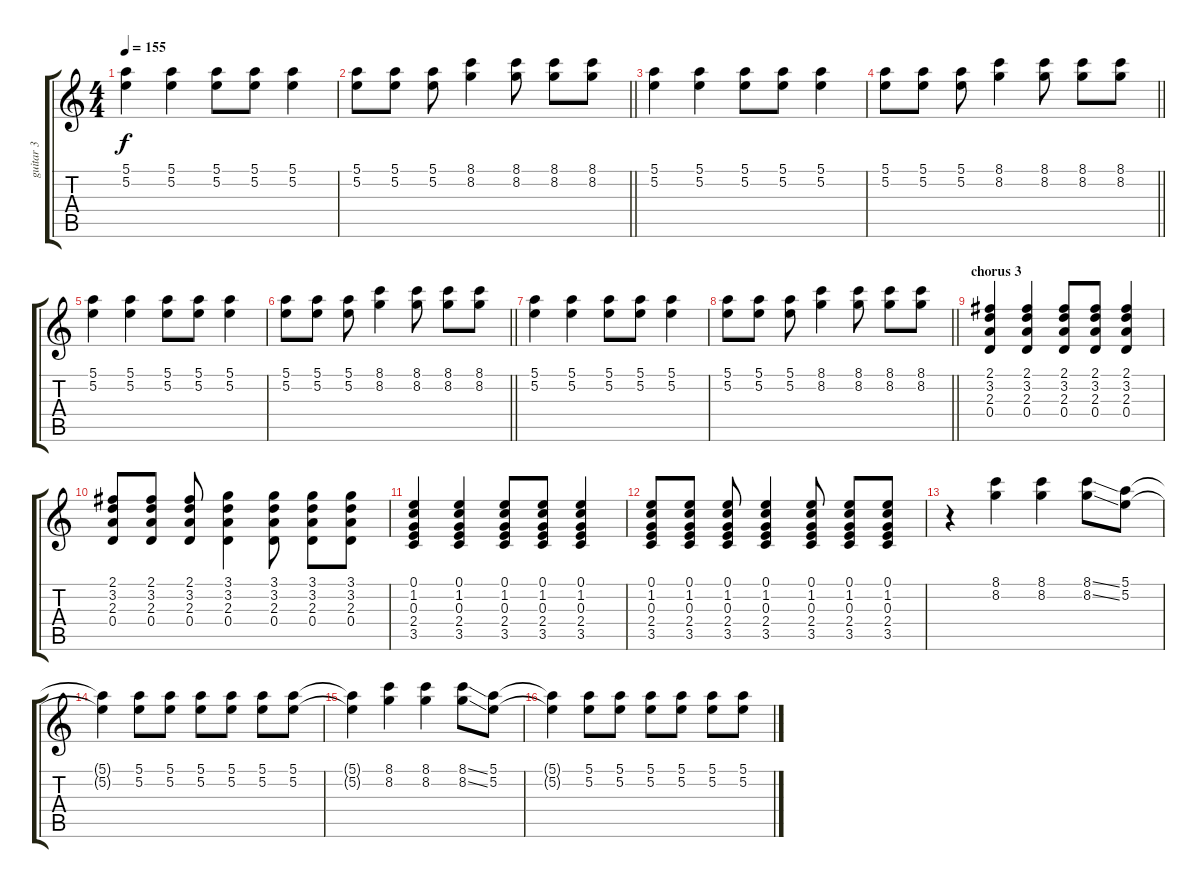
\track ("guitar 3" "guitar 3") {instrument electricguitarjazz}
\staff {score tabs}
\tuning (E4 B3 G3 D3 A2 E2) {hide}
\ts (4 4)
\tempo 155
\clef g2
\ks c
(5.1 5.2).4{dy f} (5.1 5.2).4 (5.1 5.2).8 (5.1 5.2).8 (5.1 5.2).4 |
\barLineRight lightlight
(5.1 5.2).8 (5.1 5.2).8 (5.1 5.2).8 (8.1 8.2).4 (8.1 8.2).8 (8.1 8.2).8 (8.1 8.2).8 |
(5.1 5.2).4 (5.1 5.2).4 (5.1 5.2).8 (5.1 5.2).8 (5.1 5.2).4 |
\barLineRight lightlight
(5.1 5.2).8 (5.1 5.2).8 (5.1 5.2).8 (8.1 8.2).4 (8.1 8.2).8 (8.1 8.2).8 (8.1 8.2).8 |
(5.1 5.2).4 (5.1 5.2).4 (5.1 5.2).8 (5.1 5.2).8 (5.1 5.2).4 |
\barLineRight lightlight
(5.1 5.2).8 (5.1 5.2).8 (5.1 5.2).8 (8.1 8.2).4 (8.1 8.2).8 (8.1 8.2).8 (8.1 8.2).8 |
(5.1 5.2).4 (5.1 5.2).4 (5.1 5.2).8 (5.1 5.2).8 (5.1 5.2).4 |
\barLineRight lightlight
(5.1 5.2).8 (5.1 5.2).8 (5.1 5.2).8 (8.1 8.2).4 (8.1 8.2).8 (8.1 8.2).8 (8.1 8.2).8 |
\section ("" "chorus 3")
(2.1 3.2 2.3 0.4).4 (2.1 3.2 2.3 0.4).4 (2.1 3.2 2.3 0.4).8 (2.1 3.2 2.3 0.4).8 (2.1 3.2 2.3 0.4).4 |
(2.1 3.2 2.3 0.4).8 (2.1 3.2 2.3 0.4).8 (2.1 3.2 2.3 0.4).8 (3.1 3.2 2.3 0.4).4 (3.1 3.2 2.3 0.4).8 (3.1 3.2 2.3 0.4).8 (3.1 3.2 2.3 0.4).8 |
(0.1 1.2 0.3 2.4 3.5).4 (0.1 1.2 0.3 2.4 3.5).4 (0.1 1.2 0.3 2.4 3.5).8 (0.1 1.2 0.3 2.4 3.5).8 (0.1 1.2 0.3 2.4 3.5).4 |
(0.1 1.2 0.3 2.4 3.5).8 (0.1 1.2 0.3 2.4 3.5).8 (0.1 1.2 0.3 2.4 3.5).8 (0.1 1.2 0.3 2.4 3.5).4 (0.1 1.2 0.3 2.4 3.5).8 (0.1 1.2 0.3 2.4 3.5).8 (0.1 1.2 0.3 2.4 3.5).8 |
r.4 (8.1 8.2).4 (8.1 8.2).4 (8.1{ss} 8.2{ss}).8 (5.1 5.2).8 |
(5.1{t} 5.2{t}).4 (5.1 5.2).8 (5.1 5.2).8 (5.1 5.2).8 (5.1 5.2).8 (5.1 5.2).8 (5.1 5.2).8 |
(5.1{t} 5.2{t}).4 (8.1 8.2).4 (8.1 8.2).4 (8.1{ss} 8.2{ss}).8 (5.1 5.2).8 |
(5.1{t} 5.2{t}).4 (5.1 5.2).8 (5.1 5.2).8 (5.1 5.2).8 (5.1 5.2).8 (5.1 5.2).8 (5.1 5.2).8
